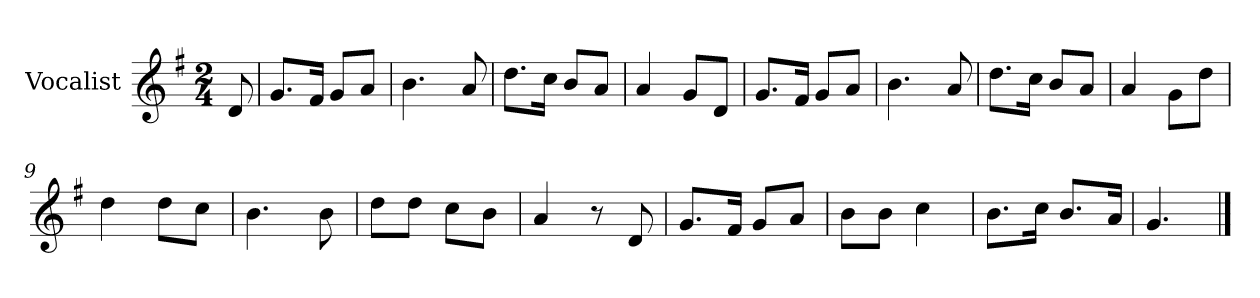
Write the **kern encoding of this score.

**kern
*part1
*staff1
*I"Vocalist
*k[f#]
*G:
*M2/4
=
8d
=1
8.gL
16f#Jk
8gL
8aJ
=2
4.b
8a
=3
8.ddL
16ccJk
8bL
8aJ
=4
4a
8gL
8dJ
=5
8.gL
16f#Jk
8gL
8aJ
=6
4.b
8a
=7
8.ddL
16ccJk
8bL
8aJ
=8
4a
8gL
8ddJ
=9
4dd
8ddL
8ccJ
=10
4.b
8b
=11
8ddL
8ddJ
8ccL
8bJ
=12
4a
8r
8d
=13
8.gL
16f#Jk
8gL
8aJ
=14
8bL
8bJ
4cc
=15
8.bL
16ccJk
8.bL
16aJk
=16
4.g
==
*-
